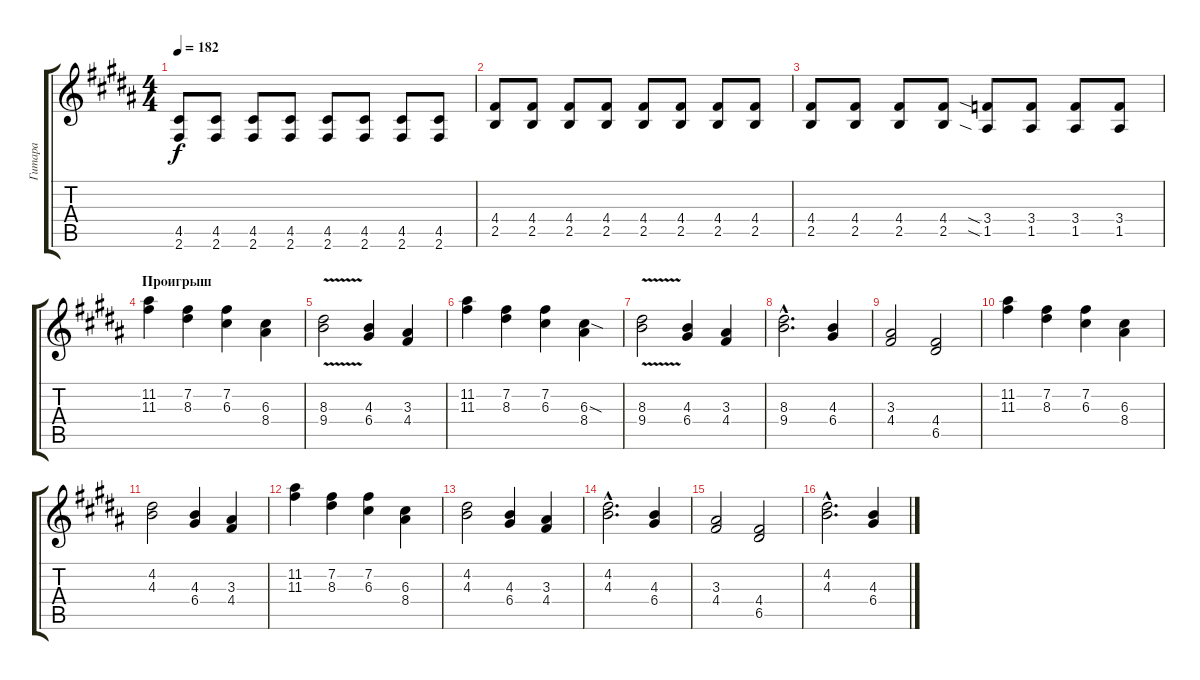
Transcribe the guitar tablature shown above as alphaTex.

\track ("Гитара" "Гитара") {instrument distortionguitar}
\staff {score tabs}
\tuning (E4 B3 G3 D3 A2 E2) {hide}
\ts (4 4)
\tempo 182
\clef g2
\ks b
(4.5 2.6).8{dy f} (4.5 2.6).8 (4.5 2.6).8 (4.5 2.6).8 (4.5 2.6).8 (4.5 2.6).8 (4.5 2.6).8 (4.5 2.6).8 |
(4.4 2.5).8 (4.4 2.5).8 (4.4 2.5).8 (4.4 2.5).8 (4.4 2.5).8 (4.4 2.5).8 (4.4 2.5).8 (4.4 2.5).8 |
(4.4 2.5).8 (4.4 2.5).8 (4.4 2.5).8 (4.4 2.5).8 (3.4{sia} 1.5{sia}).8 (3.4 1.5).8 (3.4 1.5).8 (3.4 1.5).8 |
\section ("" "Проигрыш")
(11.2 11.3).4{volume 14} (7.2 8.3).4 (7.2 6.3).4 (6.3 8.4).4 |
(8.3{v} 9.4{v}).2 (4.3 6.4).4 (3.3 4.4).4 |
(11.2 11.3).4 (7.2 8.3).4 (7.2 6.3).4 (6.3{sod} 8.4).4 |
(8.3{v} 9.4{v}).2 (4.3 6.4).4 (3.3 4.4).4 |
(8.3{hac} 9.4{hac}).2{d} (4.3 6.4).4 |
(3.3 4.4).2 (4.4 6.5).2 |
(11.2 11.3).4 (7.2 8.3).4 (7.2 6.3).4 (6.3 8.4).4 |
(4.2 4.3).2 (4.3 6.4).4 (3.3 4.4).4 |
(11.2 11.3).4 (7.2 8.3).4 (7.2 6.3).4 (6.3 8.4).4 |
(4.2 4.3).2 (4.3 6.4).4 (3.3 4.4).4 |
(4.2{hac} 4.3{hac}).2{d} (4.3 6.4).4 |
(3.3 4.4).2 (4.4 6.5).2 |
(4.2{hac} 4.3{hac}).2{d} (4.3 6.4).4
